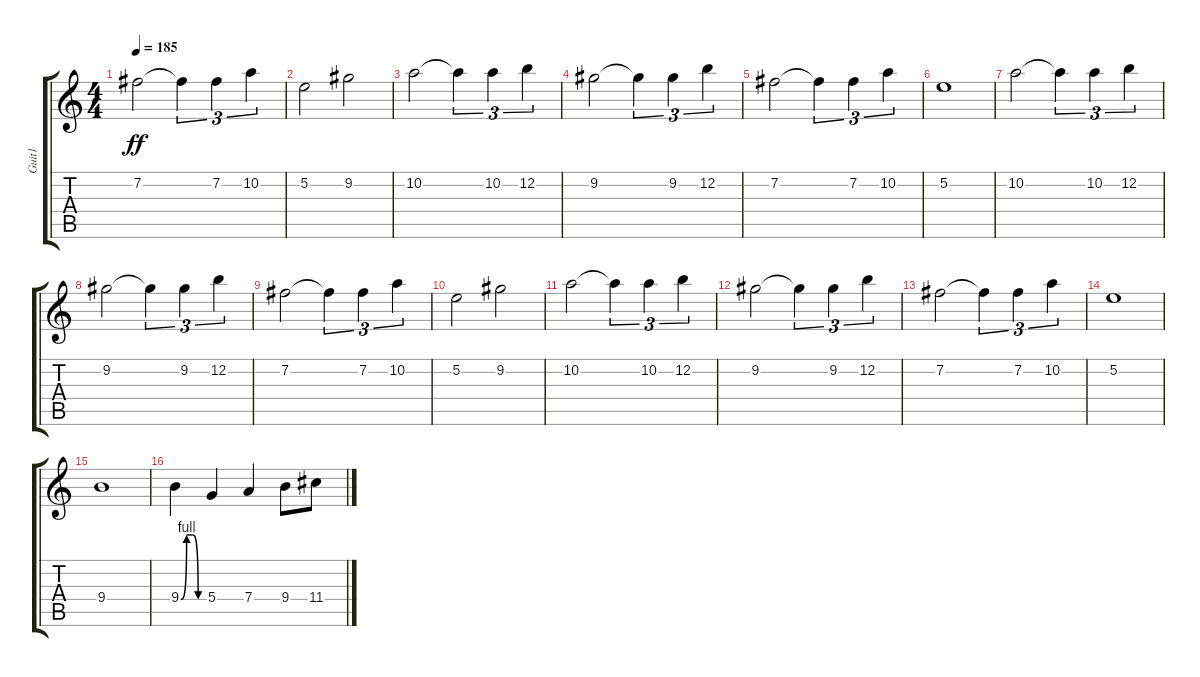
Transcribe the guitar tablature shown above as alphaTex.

\track ("Guit1" "Guit1") {instrument overdrivenguitar}
\staff {score tabs}
\tuning (E4 B3 G3 D3 A2 E2) {hide}
\ts (4 4)
\tempo 185
\clef g2
\ks c
7.2.2{dy ff} 7.2{t}.4{tu (3 2)} 7.2.4{tu (3 2)} 10.2.4{tu (3 2)} |
5.2.2 9.2.2 |
10.2.2 10.2{t}.4{tu (3 2)} 10.2.4{tu (3 2)} 12.2.4{tu (3 2)} |
9.2.2 9.2{t}.4{tu (3 2)} 9.2.4{tu (3 2)} 12.2.4{tu (3 2)} |
7.2.2 7.2{t}.4{tu (3 2)} 7.2.4{tu (3 2)} 10.2.4{tu (3 2)} |
5.2.1 |
10.2.2 10.2{t}.4{tu (3 2)} 10.2.4{tu (3 2)} 12.2.4{tu (3 2)} |
9.2.2 9.2{t}.4{tu (3 2)} 9.2.4{tu (3 2)} 12.2.4{tu (3 2)} |
7.2.2 7.2{t}.4{tu (3 2)} 7.2.4{tu (3 2)} 10.2.4{tu (3 2)} |
5.2.2 9.2.2 |
10.2.2 10.2{t}.4{tu (3 2)} 10.2.4{tu (3 2)} 12.2.4{tu (3 2)} |
9.2.2 9.2{t}.4{tu (3 2)} 9.2.4{tu (3 2)} 12.2.4{tu (3 2)} |
7.2.2 7.2{t}.4{tu (3 2)} 7.2.4{tu (3 2)} 10.2.4{tu (3 2)} |
5.2.1 |
9.4.1 |
9.4{be (custom 0 0 15 4 30 4 45 0 60 0)}.4 5.4.4 7.4.4 9.4.8 11.4.8
